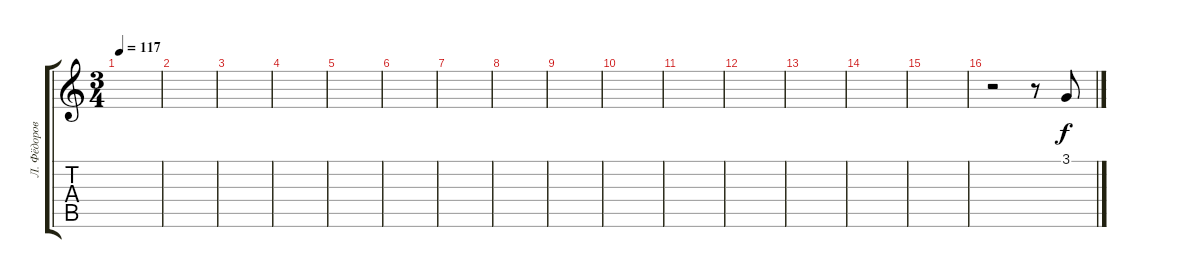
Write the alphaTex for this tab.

\track ("Л. Фёдоров" "Л. Фёдоров") {instrument shakuhachi}
\staff {score tabs}
\tuning (E4 B3 G3 D3 A2 E2) {hide}
\ts (3 4)
\tempo 117
\clef g2
\ks c
|
|
|
|
|
|
|
|
|
|
|
|
|
|
|
r.2 r.8 3.1.8
